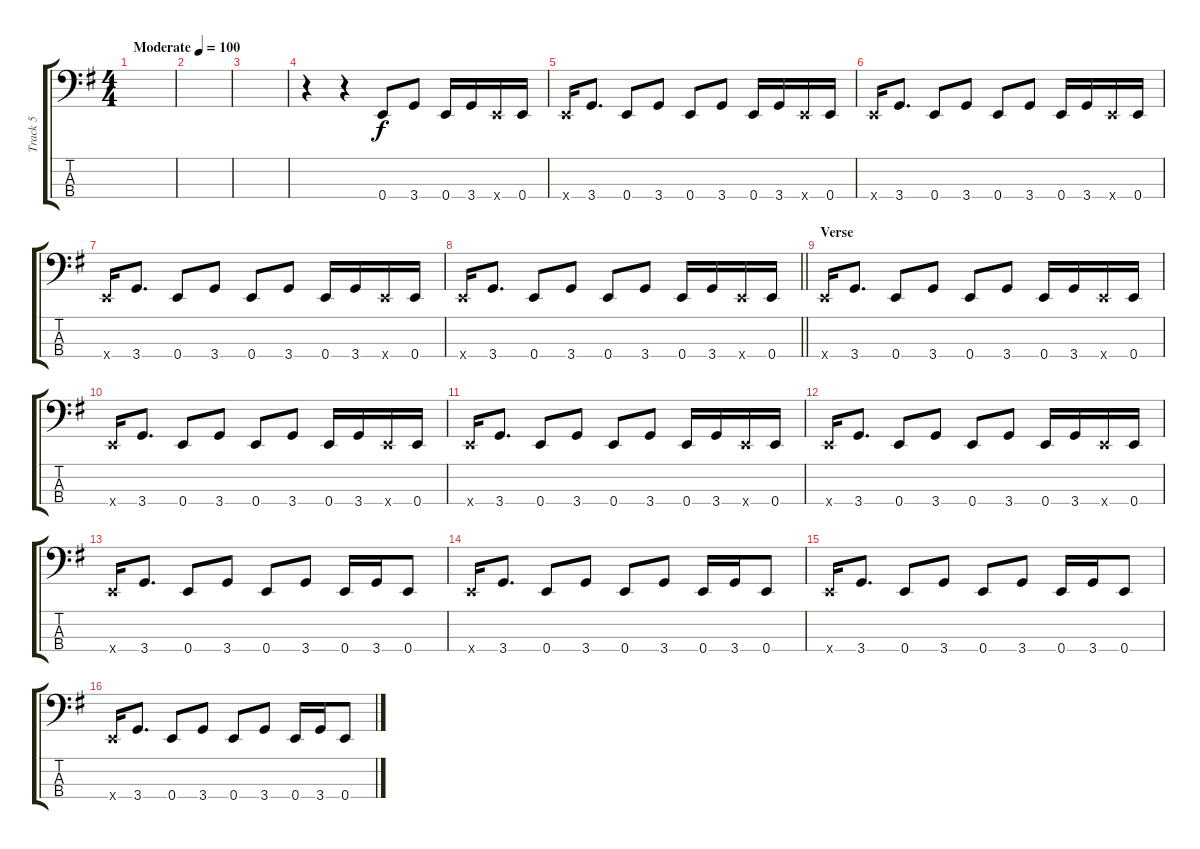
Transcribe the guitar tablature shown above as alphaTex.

\track ("Track 5" "Track 5") {instrument electricbassfinger}
\staff {score tabs}
\tuning (G2 D2 A1 E1) {hide}
\ts (4 4)
\tempo (100 "Moderate")
\clef f4
\ks g
|
|
|
r.4 r.4 0.4.8 3.4.8 0.4.16 3.4.16 0.4{x}.16 0.4.16 |
0.4{x}.16 3.4.8{d} 0.4.8 3.4.8 0.4.8 3.4.8 0.4.16 3.4.16 0.4{x}.16 0.4.16 |
0.4{x}.16 3.4.8{d} 0.4.8 3.4.8 0.4.8 3.4.8 0.4.16 3.4.16 0.4{x}.16 0.4.16 |
0.4{x}.16 3.4.8{d} 0.4.8 3.4.8 0.4.8 3.4.8 0.4.16 3.4.16 0.4{x}.16 0.4.16 |
\barLineRight lightlight
0.4{x}.16 3.4.8{d} 0.4.8 3.4.8 0.4.8 3.4.8 0.4.16 3.4.16 0.4{x}.16 0.4.16 |
\section ("" "Verse")
0.4{x}.16 3.4.8{d} 0.4.8 3.4.8 0.4.8 3.4.8 0.4.16 3.4.16 0.4{x}.16 0.4.16 |
0.4{x}.16 3.4.8{d} 0.4.8 3.4.8 0.4.8 3.4.8 0.4.16 3.4.16 0.4{x}.16 0.4.16 |
0.4{x}.16 3.4.8{d} 0.4.8 3.4.8 0.4.8 3.4.8 0.4.16 3.4.16 0.4{x}.16 0.4.16 |
0.4{x}.16 3.4.8{d} 0.4.8 3.4.8 0.4.8 3.4.8 0.4.16 3.4.16 0.4{x}.16 0.4.16 |
0.4{x}.16 3.4.8{d} 0.4.8 3.4.8 0.4.8 3.4.8 0.4.16 3.4.16 0.4.8 |
0.4{x}.16 3.4.8{d} 0.4.8 3.4.8 0.4.8 3.4.8 0.4.16 3.4.16 0.4.8 |
0.4{x}.16 3.4.8{d} 0.4.8 3.4.8 0.4.8 3.4.8 0.4.16 3.4.16 0.4.8 |
0.4{x}.16 3.4.8{d} 0.4.8 3.4.8 0.4.8 3.4.8 0.4.16 3.4.16 0.4.8
